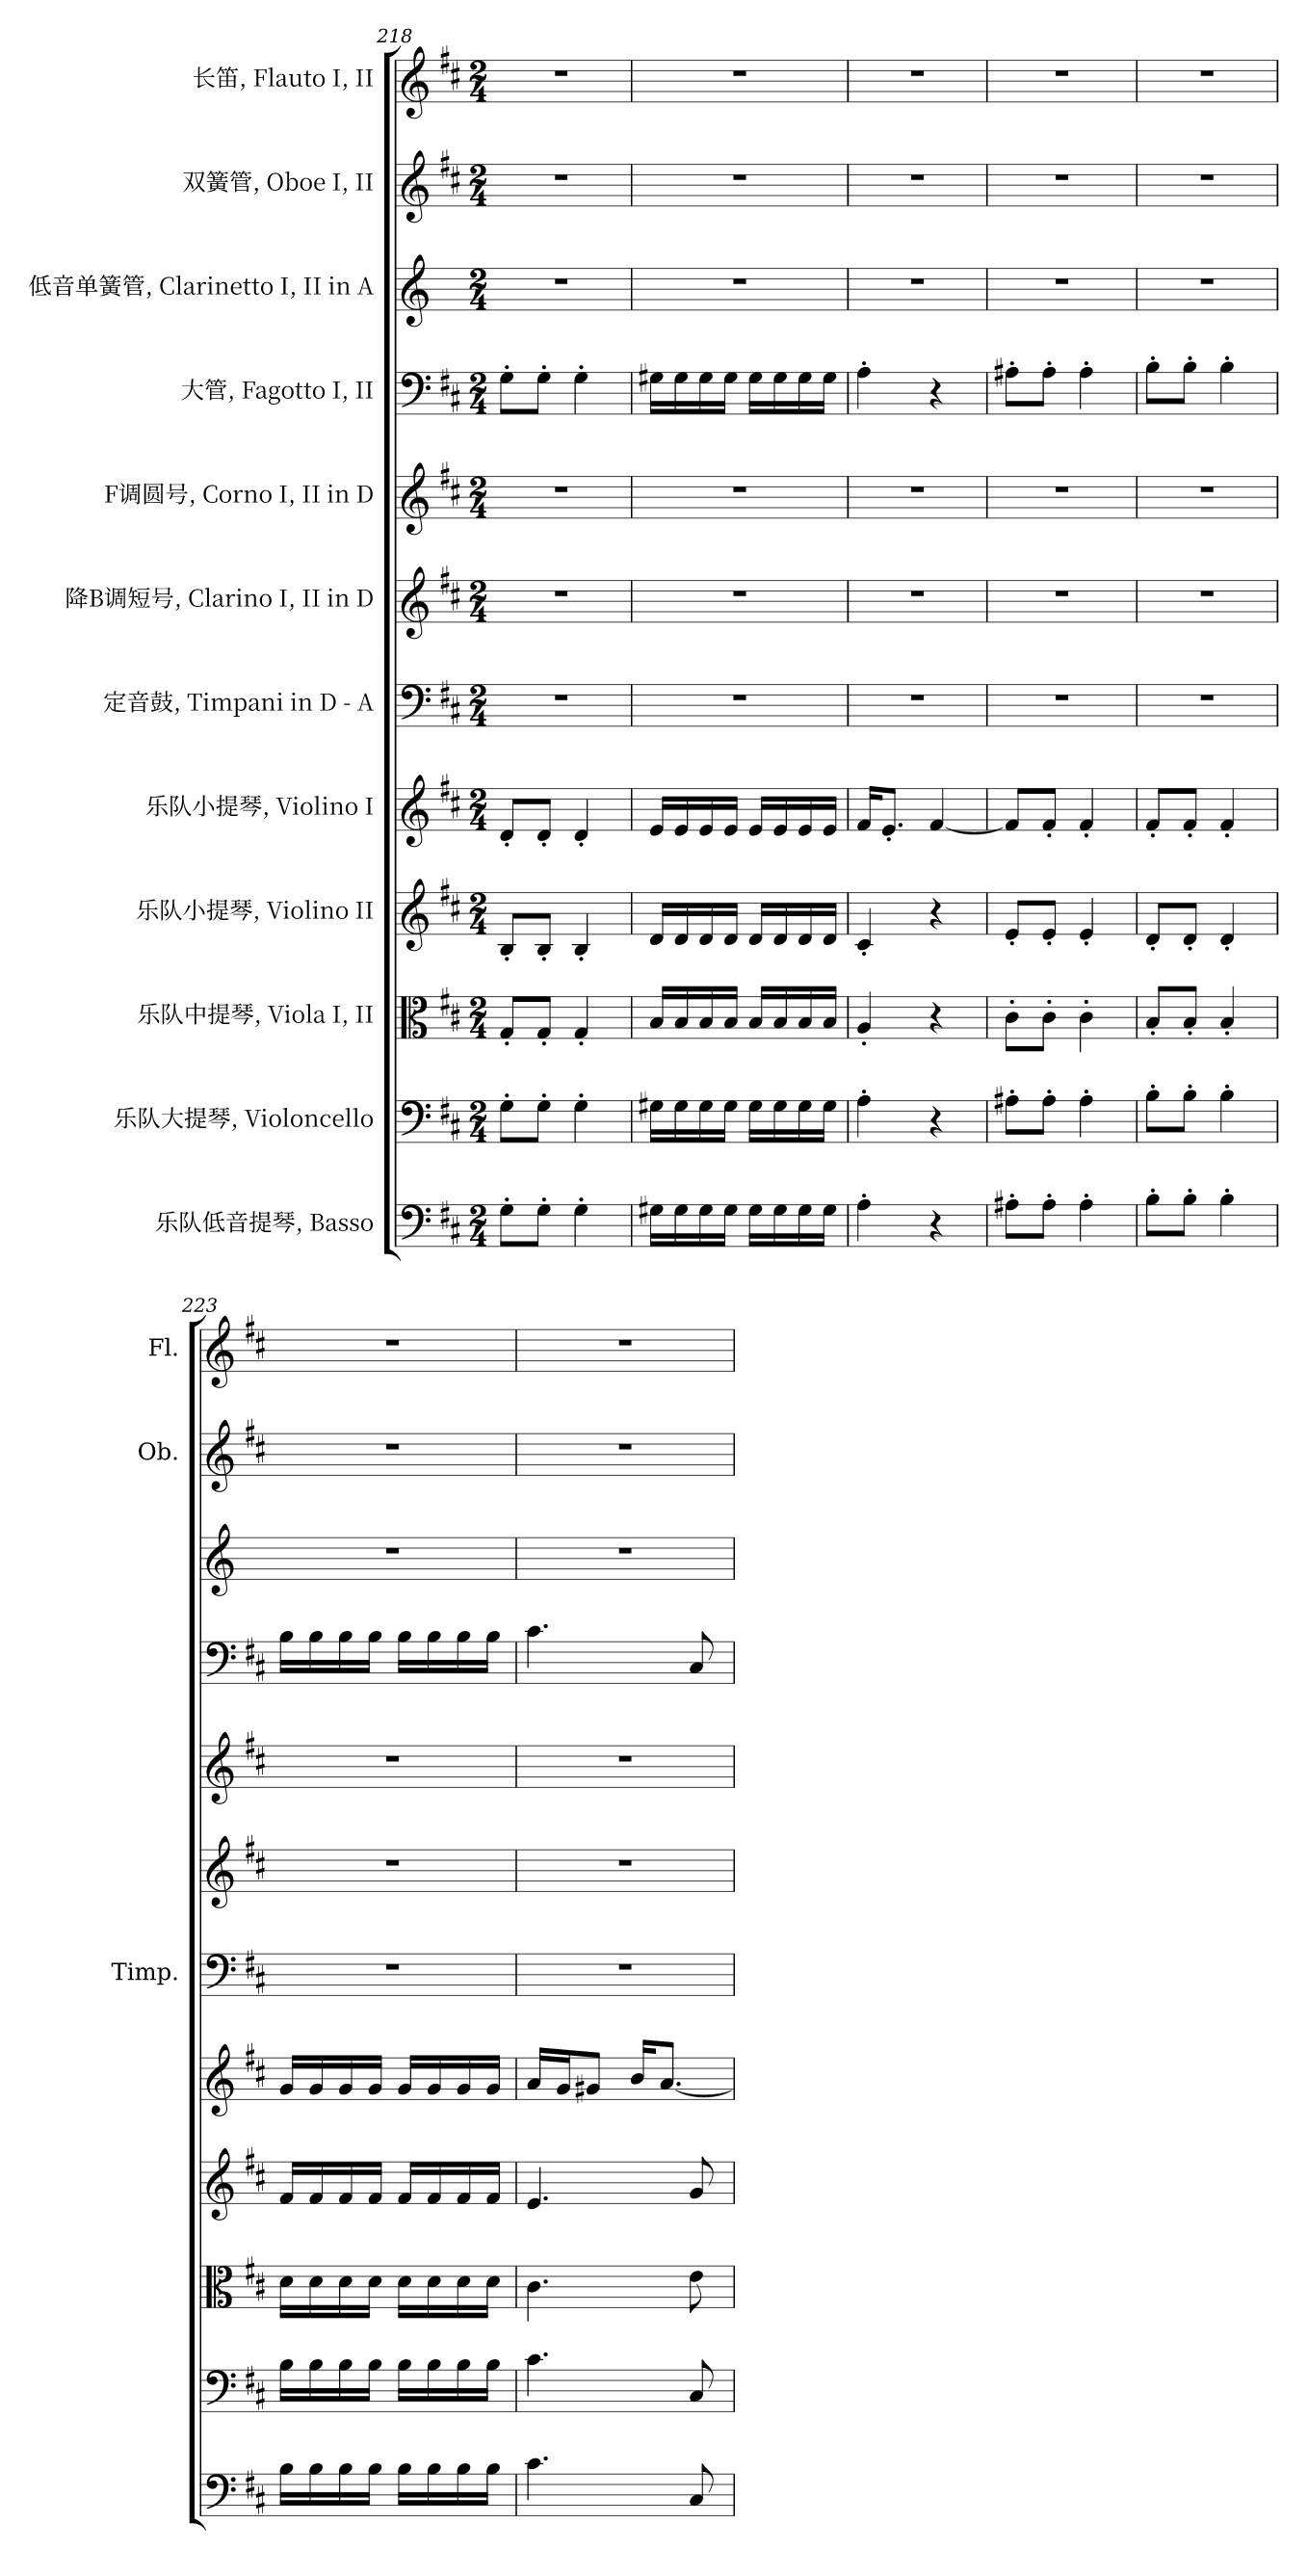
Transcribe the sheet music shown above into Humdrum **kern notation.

**kern	**kern	**kern	**kern	**kern	**kern	**kern	**kern	**kern	**kern	**kern	**kern
*part12	*part11	*part10	*part9	*part8	*part7	*part6	*part5	*part4	*part3	*part2	*part1
*staff12	*staff11	*staff10	*staff9	*staff8	*staff7	*staff6	*staff5	*staff4	*staff3	*staff2	*staff1
*I"乐队低音提琴, Basso	*I"乐队大提琴, Violoncello	*I"乐队中提琴, Viola I, II	*I"乐队小提琴, Violino II	*I"乐队小提琴, Violino I	*I"定音鼓, Timpani in D - A	*I"降B调短号, Clarino I, II in D	*I"F调圆号, Corno I, II in D	*I"大管, Fagotto I, II	*I"低音单簧管, Clarinetto I, II in A	*I"双簧管, Oboe I, II	*I"长笛, Flauto I, II
*	*	*	*	*	*I'Timp.	*	*	*	*	*I'Ob.	*I'Fl.
*clefF4	*clefF4	*clefC3	*clefG2	*clefG2	*clefF4	*clefG2	*clefG2	*clefF4	*clefG2	*clefG2	*clefG2
*ITrd7c12	*	*	*	*	*	*ITrd1c2	*ITrd4c7	*	*ITrd8c14	*	*
*k[f#c#]	*k[f#c#]	*k[f#c#]	*k[f#c#]	*k[f#c#]	*k[f#c#]	*k[]	*k[f#]	*k[f#c#]	*k[]	*k[f#c#]	*k[f#c#]
*M2/4	*M2/4	*M2/4	*M2/4	*M2/4	*M2/4	*M2/4	*M2/4	*M2/4	*M2/4	*M2/4	*M2/4
=218	=218	=218	=218	=218	=218	=218	=218	=218	=218	=218	=218
8GG'\L	8G'\L	8G'/L	8B'/L	8d'/L	2r	2r	2r	8G'\L	2r	2r	2r
8GG'\J	8G'\J	8G'/J	8B'/J	8d'/J	.	.	.	8G'\J	.	.	.
4GG'\	4G'\	4G'/	4B'/	4d'/	.	.	.	4G'\	.	.	.
=219	=219	=219	=219	=219	=219	=219	=219	=219	=219	=219	=219
16GG#X\LL	16G#X\LL	16B/LL	16d/LL	16e/LL	2r	2r	2r	16G#X\LL	2r	2r	2r
16GG#\	16G#\	16B/	16d/	16e/	.	.	.	16G#\	.	.	.
16GG#\	16G#\	16B/	16d/	16e/	.	.	.	16G#\	.	.	.
16GG#\JJ	16G#\JJ	16B/JJ	16d/JJ	16e/JJ	.	.	.	16G#\JJ	.	.	.
16GG#\LL	16G#\LL	16B/LL	16d/LL	16e/LL	.	.	.	16G#\LL	.	.	.
16GG#\	16G#\	16B/	16d/	16e/	.	.	.	16G#\	.	.	.
16GG#\	16G#\	16B/	16d/	16e/	.	.	.	16G#\	.	.	.
16GG#\JJ	16G#\JJ	16B/JJ	16d/JJ	16e/JJ	.	.	.	16G#\JJ	.	.	.
!!LO:PB:g=z
=220	=220	=220	=220	=220	=220	=220	=220	=220	=220	=220	=220
4AA'\	4A'\	4A'/	4c#'/	16f#/KL	2r	2r	2r	4A'\	2r	2r	2r
.	.	.	.	8.e'/J	.	.	.	.	.	.	.
4r	4r	4r	4r	[4f#/	.	.	.	4r	.	.	.
=221	=221	=221	=221	=221	=221	=221	=221	=221	=221	=221	=221
8AA#X'\L	8A#X'\L	8c#'\L	8e'/L	8f#/L]	2r	2r	2r	8A#X'\L	2r	2r	2r
8AA#'\J	8A#'\J	8c#'\J	8e'/J	8f#'/J	.	.	.	8A#'\J	.	.	.
4AA#'\	4A#'\	4c#'\	4e'/	4f#'/	.	.	.	4A#'\	.	.	.
=222	=222	=222	=222	=222	=222	=222	=222	=222	=222	=222	=222
8BB'\L	8B'\L	8B'/L	8d'/L	8f#'/L	2r	2r	2r	8B'\L	2r	2r	2r
8BB'\J	8B'\J	8B'/J	8d'/J	8f#'/J	.	.	.	8B'\J	.	.	.
4BB'\	4B'\	4B'/	4d'/	4f#'/	.	.	.	4B'\	.	.	.
=223	=223	=223	=223	=223	=223	=223	=223	=223	=223	=223	=223
16BB\LL	16B\LL	16d\LL	16f#/LL	16g/LL	2r	2r	2r	16B\LL	2r	2r	2r
16BB\	16B\	16d\	16f#/	16g/	.	.	.	16B\	.	.	.
16BB\	16B\	16d\	16f#/	16g/	.	.	.	16B\	.	.	.
16BB\JJ	16B\JJ	16d\JJ	16f#/JJ	16g/JJ	.	.	.	16B\JJ	.	.	.
16BB\LL	16B\LL	16d\LL	16f#/LL	16g/LL	.	.	.	16B\LL	.	.	.
16BB\	16B\	16d\	16f#/	16g/	.	.	.	16B\	.	.	.
16BB\	16B\	16d\	16f#/	16g/	.	.	.	16B\	.	.	.
16BB\JJ	16B\JJ	16d\JJ	16f#/JJ	16g/JJ	.	.	.	16B\JJ	.	.	.
=224	=224	=224	=224	=224	=224	=224	=224	=224	=224	=224	=224
4.C#\	4.c#\	4.c#\	4.e/	16a/LL	2r	2r	2r	4.c#\	2r	2r	2r
.	.	.	.	16g/J	.	.	.	.	.	.	.
.	.	.	.	8g#X/J	.	.	.	.	.	.	.
.	.	.	.	16b/KL	.	.	.	.	.	.	.
.	.	.	.	[8.a/J	.	.	.	.	.	.	.
8CC#/	8C#/	8e\	8g/	.	.	.	.	8C#/	.	.	.
=	=	=	=	=	=	=	=	=	=	=	=
*-	*-	*-	*-	*-	*-	*-	*-	*-	*-	*-	*-
